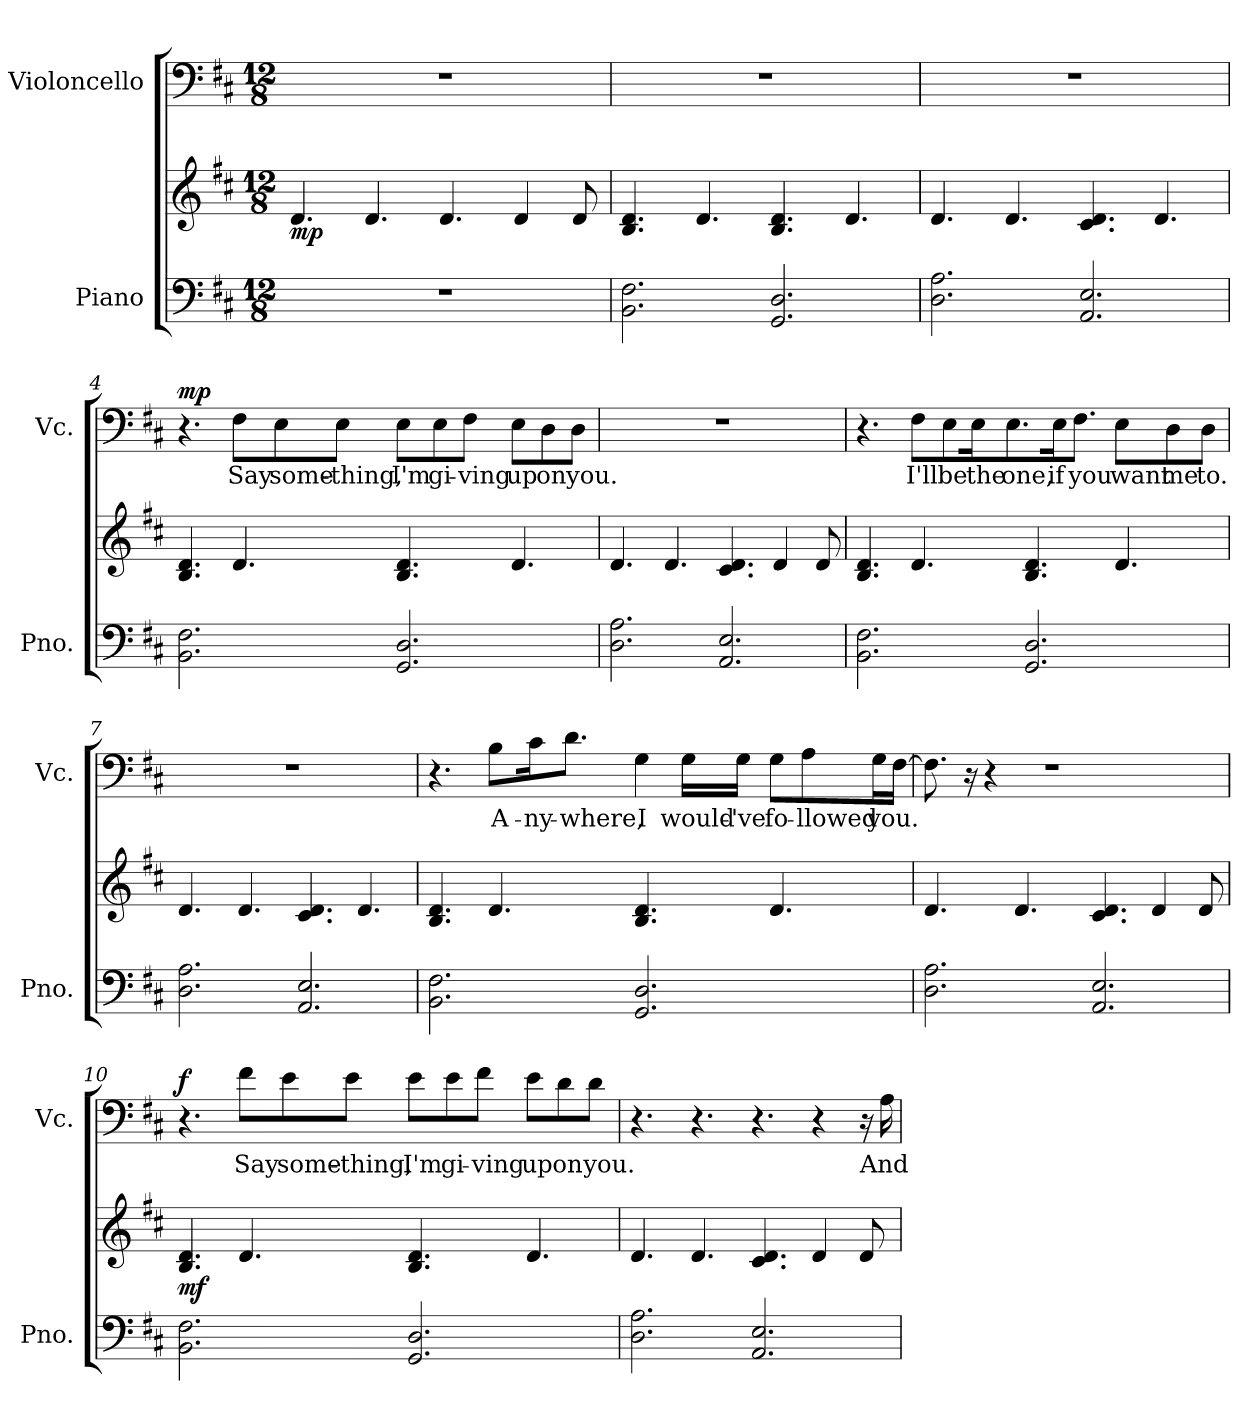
**kern	**kern	**dynam	**kern	**text	**dynam
*part2	*part2	*part2	*part1	*part1	*part1
*staff3	*staff2	*staff2/3	*staff1	*staff1	*staff1
*I"Piano	*	*	*I"Violoncello	*	*
*I'Pno.	*	*	*I'Vc.	*	*
*clefF4	*clefG2	*	*clefF4	*	*
*k[f#c#]	*k[f#c#]	*	*k[f#c#]	*	*
*M12/8	*M12/8	*	*M12/8	*	*
*MM70	*MM70	*	*MM70	*	*
=1	=1	=1	=1	=1	=1
!	!	!LO:DY:b	!	!	!
1.r	4.d/	mp	1.r	.	.
.	4.d/	.	.	.	.
.	4.d/	.	.	.	.
.	4d/	.	.	.	.
.	8d/	.	.	.	.
=2	=2	=2	=2	=2	=2
2.BB\ 2.F#\	4.B/ 4.d/	.	1.r	.	.
.	4.d/	.	.	.	.
2.GG/ 2.D/	4.B/ 4.d/	.	.	.	.
.	4.d/	.	.	.	.
=3	=3	=3	=3	=3	=3
2.D\ 2.A\	4.d/	.	1.r	.	.
.	4.d/	.	.	.	.
2.AA/ 2.E/	4.c#/ 4.d/	.	.	.	.
.	4.d/	.	.	.	.
=4	=4	=4	=4	=4	=4
!	!	!	!	!	!LO:DY:b
2.BB\ 2.F#\	4.B/ 4.d/	.	4.r	.	mp
!	!	!	!	!LO:LY:b	!
.	4.d/	.	8F#\L	Say	.
!	!	!	!	!LO:LY:b	!
.	.	.	8E\	some-	.
!	!	!	!	!LO:LY:b	!
.	.	.	8E\J	-thing,	.
!	!	!	!	!LO:LY:b	!
2.GG/ 2.D/	4.B/ 4.d/	.	8E\L	I'm	.
!	!	!	!	!LO:LY:b	!
.	.	.	8E\	gi-	.
!	!	!	!	!LO:LY:b	!
.	.	.	8F#\J	-ving	.
!	!	!	!	!LO:LY:b	!
.	4.d/	.	8E\L	up	.
!	!	!	!	!LO:LY:b	!
.	.	.	8D\	on	.
!	!	!	!	!LO:LY:b	!
.	.	.	8D\J	you.	.
!!LO:LB:g=z
=5	=5	=5	=5	=5	=5
2.D\ 2.A\	4.d/	.	1.r	.	.
.	4.d/	.	.	.	.
2.AA/ 2.E/	4.c#/ 4.d/	.	.	.	.
.	4d/	.	.	.	.
.	8d/	.	.	.	.
=6	=6	=6	=6	=6	=6
2.BB\ 2.F#\	4.B/ 4.d/	.	4.r	.	.
!	!	!	!	!LO:LY:b	!
.	4.d/	.	8F#\L	I'll	.
!	!	!	!	!LO:LY:b	!
.	.	.	8E\	be	.
!	!	!	!	!LO:LY:b	!
.	.	.	16E\K	the	.
!	!	!	!	!LO:LY:b	!
.	.	.	8.E\	one,	.
2.GG/ 2.D/	4.B/ 4.d/	.	.	.	.
!	!	!	!	!LO:LY:b	!
.	.	.	16E\K	if	.
!	!	!	!	!LO:LY:b	!
.	.	.	8.F#\J	you	.
!	!	!	!	!LO:LY:b	!
.	4.d/	.	8E\L	want	.
!	!	!	!	!LO:LY:b	!
.	.	.	8D\	me	.
!	!	!	!	!LO:LY:b	!
.	.	.	8D\J	to.	.
=7	=7	=7	=7	=7	=7
2.D\ 2.A\	4.d/	.	1.r	.	.
.	4.d/	.	.	.	.
2.AA/ 2.E/	4.c#/ 4.d/	.	.	.	.
.	4.d/	.	.	.	.
!!LO:LB:g=z
=8	=8	=8	=8	=8	=8
2.BB\ 2.F#\	4.B/ 4.d/	.	4.r	.	.
!	!	!	!	!LO:LY:b	!
.	4.d/	.	8B\L	A-	.
!	!	!	!	!LO:LY:b	!
.	.	.	16c#\K	-ny-	.
!	!	!	!	!LO:LY:b	!
.	.	.	8.d\J	-where,	.
!	!	!	!	!LO:LY:b	!
2.GG/ 2.D/	4.B/ 4.d/	.	4G\	I	.
!	!	!	!	!LO:LY:b	!
.	.	.	16G\LL	would-	.
!	!	!	!	!LO:LY:b	!
.	.	.	16G\JJ	-'ve	.
!	!	!	!	!LO:LY:b	!
.	4.d/	.	8G\L	fo-	.
!	!	!	!	!LO:LY:b	!
.	.	.	8A\	-llowed	.
!	!	!	!	!LO:LY:b	!
.	.	.	16G\L	you.	.
.	.	.	[16F#\JJ	.	.
=9	=9	=9	=9	=9	=9
2.D\ 2.A\	4.d/	.	8.F#\]	.	.
.	.	.	16r	.	.
.	.	.	4r	.	.
.	4.d/	.	.	.	.
.	.	.	1r	.	.
2.AA/ 2.E/	4.c#/ 4.d/	.	.	.	.
.	4d/	.	.	.	.
.	8d/	.	.	.	.
!!LO:LB:g=z
=10	=10	=10	=10	=10	=10
!	!	!LO:DY:b	!	!	!LO:DY:b
2.BB\ 2.F#\	4.B/ 4.d/	mf	4.r	.	f
!	!	!	!	!LO:LY:b	!
.	4.d/	.	8f#\L	Say	.
!	!	!	!	!LO:LY:b	!
.	.	.	8e\	some-	.
!	!	!	!	!LO:LY:b	!
.	.	.	8e\J	-thing,	.
!	!	!	!	!LO:LY:b	!
2.GG/ 2.D/	4.B/ 4.d/	.	8e\L	I'm	.
!	!	!	!	!LO:LY:b	!
.	.	.	8e\	gi-	.
!	!	!	!	!LO:LY:b	!
.	.	.	8f#\J	-ving	.
!	!	!	!	!LO:LY:b	!
.	4.d/	.	8e\L	up	.
!	!	!	!	!LO:LY:b	!
.	.	.	8d\	on	.
!	!	!	!	!LO:LY:b	!
.	.	.	8d\J	you.	.
=11	=11	=11	=11	=11	=11
2.D\ 2.A\	4.d/	.	4.r	.	.
.	4.d/	.	4.r	.	.
2.AA/ 2.E/	4.c#/ 4.d/	.	4.r	.	.
.	4d/	.	4r	.	.
.	8d/	.	16r	.	.
!	!	!	!	!LO:LY:b	!
.	.	.	16A\	And	.
=	=	=	=	=	=
*-	*-	*-	*-	*-	*-
